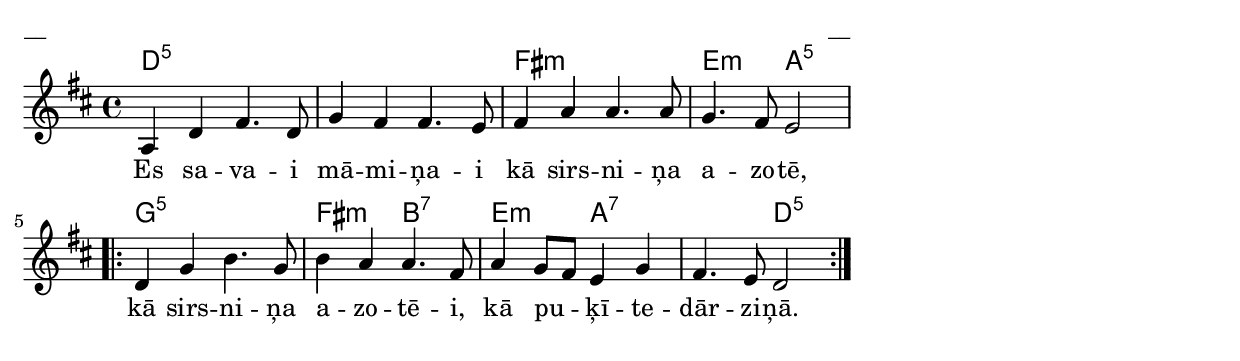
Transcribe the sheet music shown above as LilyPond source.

\version "2.13.16" 
%\header {
% title = "Es savai māmiņai"
%}
% Austras dziesmu burtnīca, 14.lpp.
\paper {
line-width = 14\cm
left-margin = 0.4\cm
between-system-padding = 0.3\cm
between-system-space = 0.3\cm
}
\layout {
indent = #0
ragged-last = ##f
}

voiceA = \relative c' {
\clef "treble"
\key d \major
\time 4/4
a4 d fis4. d8 | g4 fis fis4. e8 | fis4 a a4. a8 | g4. fis8 e2 |
\repeat volta 2 {
d4 g b4. g8 | b4 a a4. fis8 | a4 g8[ fis] e4 g | fis4. e8 d2
}  
}


lyricA = \lyricmode {
Es sa -- va -- i mā -- mi -- ņa -- i kā sirs -- ni -- ņa a -- zo -- tē, 
kā sirs -- ni -- ņa a -- zo -- tē -- i, kā pu -- ķī -- te -- dār -- zi -- ņā.  
}


chordsA = \chordmode {
\time 4/4
d1:5 | s1 | fis1:m | e2:m a2:5 |
\repeat volta 2 {
g1:5 | fis2:m b2:7 | e2:m a2:7 | s2 d2:5
}
}

fullScore = <<
\new ChordNames { \chordsA }
\new Staff {
<<
\new Voice = "voiceA" { \oneVoice \autoBeamOff \voiceA }
\lyricsto "voiceA" \new Lyrics \lyricA
>>
}
>>

\score {
\fullScore
\header { piece = "__" opus = "__" }
}
\markup { \with-color #(x11-color 'white) \sans \smaller "__" }
\score {
\unfoldRepeats
\fullScore
\midi {
\context { \Staff \remove "Staff_performer" }
\context { \Voice \consists "Staff_performer" }
}
}


